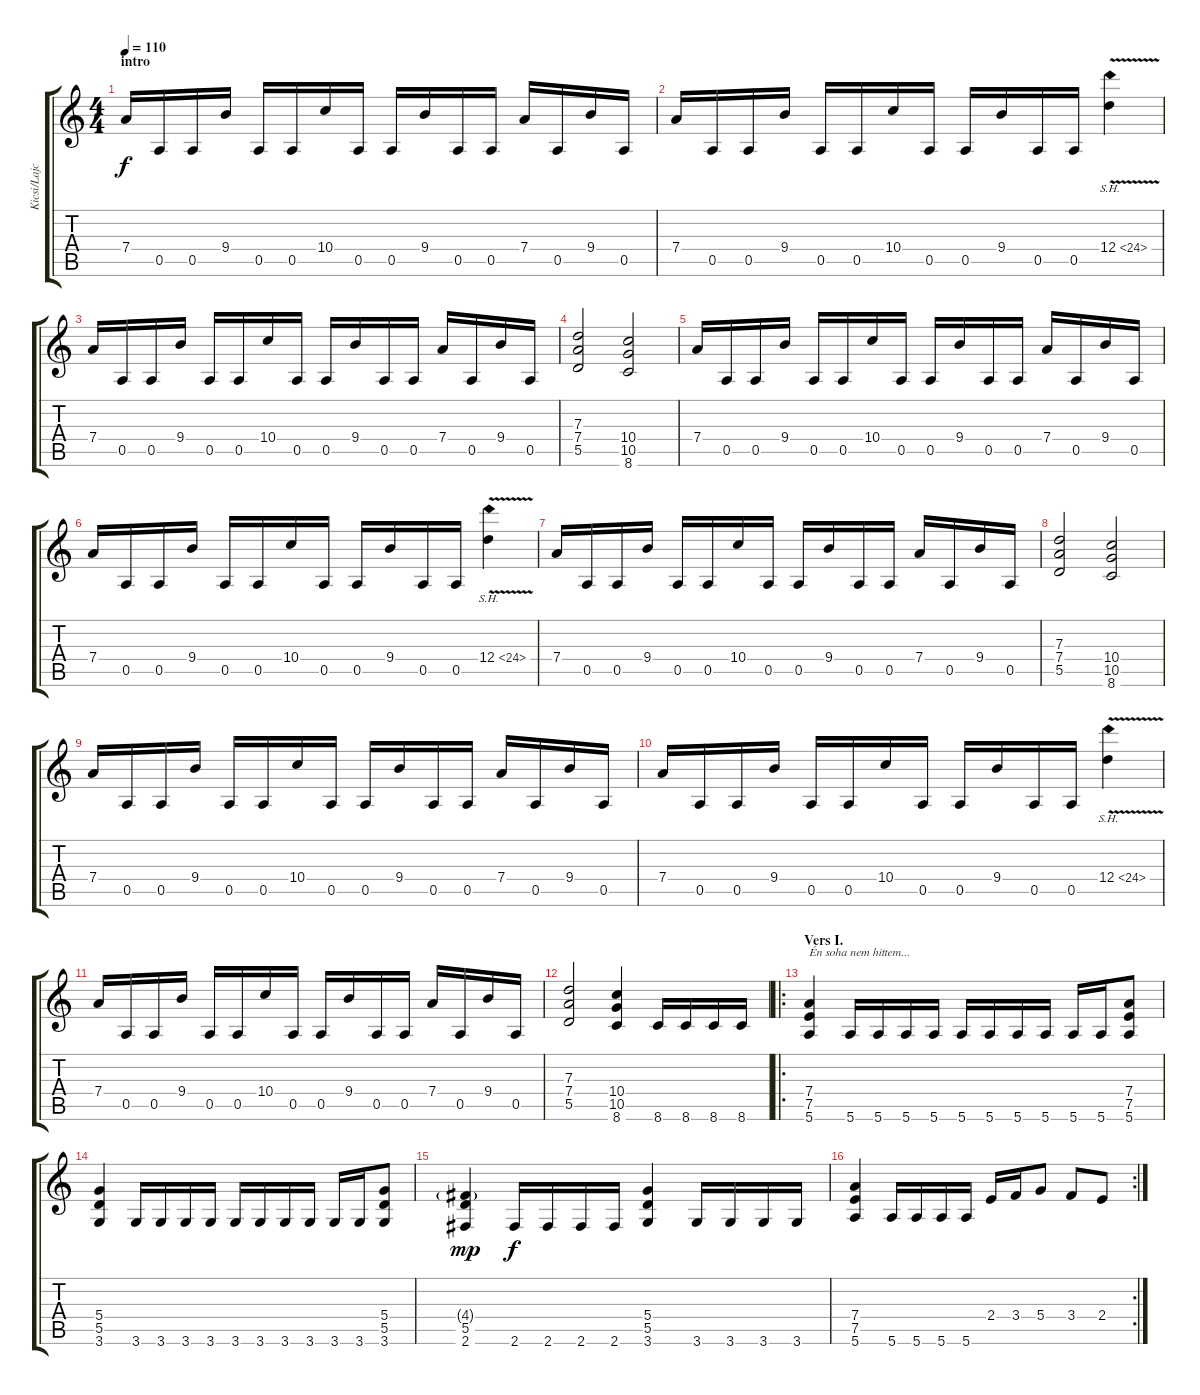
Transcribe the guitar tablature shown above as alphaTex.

\track ("Kicsi/Lajcsi" "Kicsi/Lajc") {instrument distortionguitar}
\staff {score tabs}
\tuning (E4 B3 G3 D3 A2 E2) {hide}
\ts (4 4)
\section ("" "intro")
\tempo 110
\clef g2
\ks c
7.4.16{dy f instrument distortionguitar} 0.5.16 0.5.16 9.4.16 0.5.16 0.5.16 10.4.16 0.5.16 0.5.16 9.4.16 0.5.16 0.5.16 7.4.16 0.5.16 9.4.16 0.5.16 |
7.4.16 0.5.16 0.5.16 9.4.16 0.5.16 0.5.16 10.4.16 0.5.16 0.5.16 9.4.16 0.5.16 0.5.16 12.4{sh 12 v}.4 |
7.4.16 0.5.16 0.5.16 9.4.16 0.5.16 0.5.16 10.4.16 0.5.16 0.5.16 9.4.16 0.5.16 0.5.16 7.4.16 0.5.16 9.4.16 0.5.16 |
(7.3 7.4 5.5).2 (10.4 10.5 8.6).2 |
7.4.16 0.5.16 0.5.16 9.4.16 0.5.16 0.5.16 10.4.16 0.5.16 0.5.16 9.4.16 0.5.16 0.5.16 7.4.16 0.5.16 9.4.16 0.5.16 |
7.4.16 0.5.16 0.5.16 9.4.16 0.5.16 0.5.16 10.4.16 0.5.16 0.5.16 9.4.16 0.5.16 0.5.16 12.4{sh 12 v}.4 |
7.4.16 0.5.16 0.5.16 9.4.16 0.5.16 0.5.16 10.4.16 0.5.16 0.5.16 9.4.16 0.5.16 0.5.16 7.4.16 0.5.16 9.4.16 0.5.16 |
(7.3 7.4 5.5).2 (10.4 10.5 8.6).2 |
7.4.16 0.5.16 0.5.16 9.4.16 0.5.16 0.5.16 10.4.16 0.5.16 0.5.16 9.4.16 0.5.16 0.5.16 7.4.16 0.5.16 9.4.16 0.5.16 |
7.4.16 0.5.16 0.5.16 9.4.16 0.5.16 0.5.16 10.4.16 0.5.16 0.5.16 9.4.16 0.5.16 0.5.16 12.4{sh 12 v}.4 |
7.4.16 0.5.16 0.5.16 9.4.16 0.5.16 0.5.16 10.4.16 0.5.16 0.5.16 9.4.16 0.5.16 0.5.16 7.4.16 0.5.16 9.4.16 0.5.16 |
(7.3 7.4 5.5).2 (10.4 10.5 8.6).4 8.6.16 8.6.16 8.6.16 8.6.16 |
\ro
\section ("" "Vers I.")
(7.4 7.5 5.6).4{txt "Én soha nem hittem..."} 5.6.16 5.6.16 5.6.16 5.6.16 5.6.16 5.6.16 5.6.16 5.6.16 5.6.16 5.6.16 (7.4 7.5 5.6).8 |
(5.4 5.5 3.6).4 3.6.16 3.6.16 3.6.16 3.6.16 3.6.16 3.6.16 3.6.16 3.6.16 3.6.16 3.6.16 (5.4 5.5 3.6).8 |
(4.4{g} 5.5 2.6).4{dy mp} 2.6.16{dy f} 2.6.16 2.6.16 2.6.16 (5.4 5.5 3.6).4 3.6.16 3.6.16 3.6.16 3.6.16 |
\rc 2
(7.4 7.5 5.6).4 5.6.16 5.6.16 5.6.16 5.6.16 2.4.16 3.4.16 5.4.8 3.4.8 2.4.8
